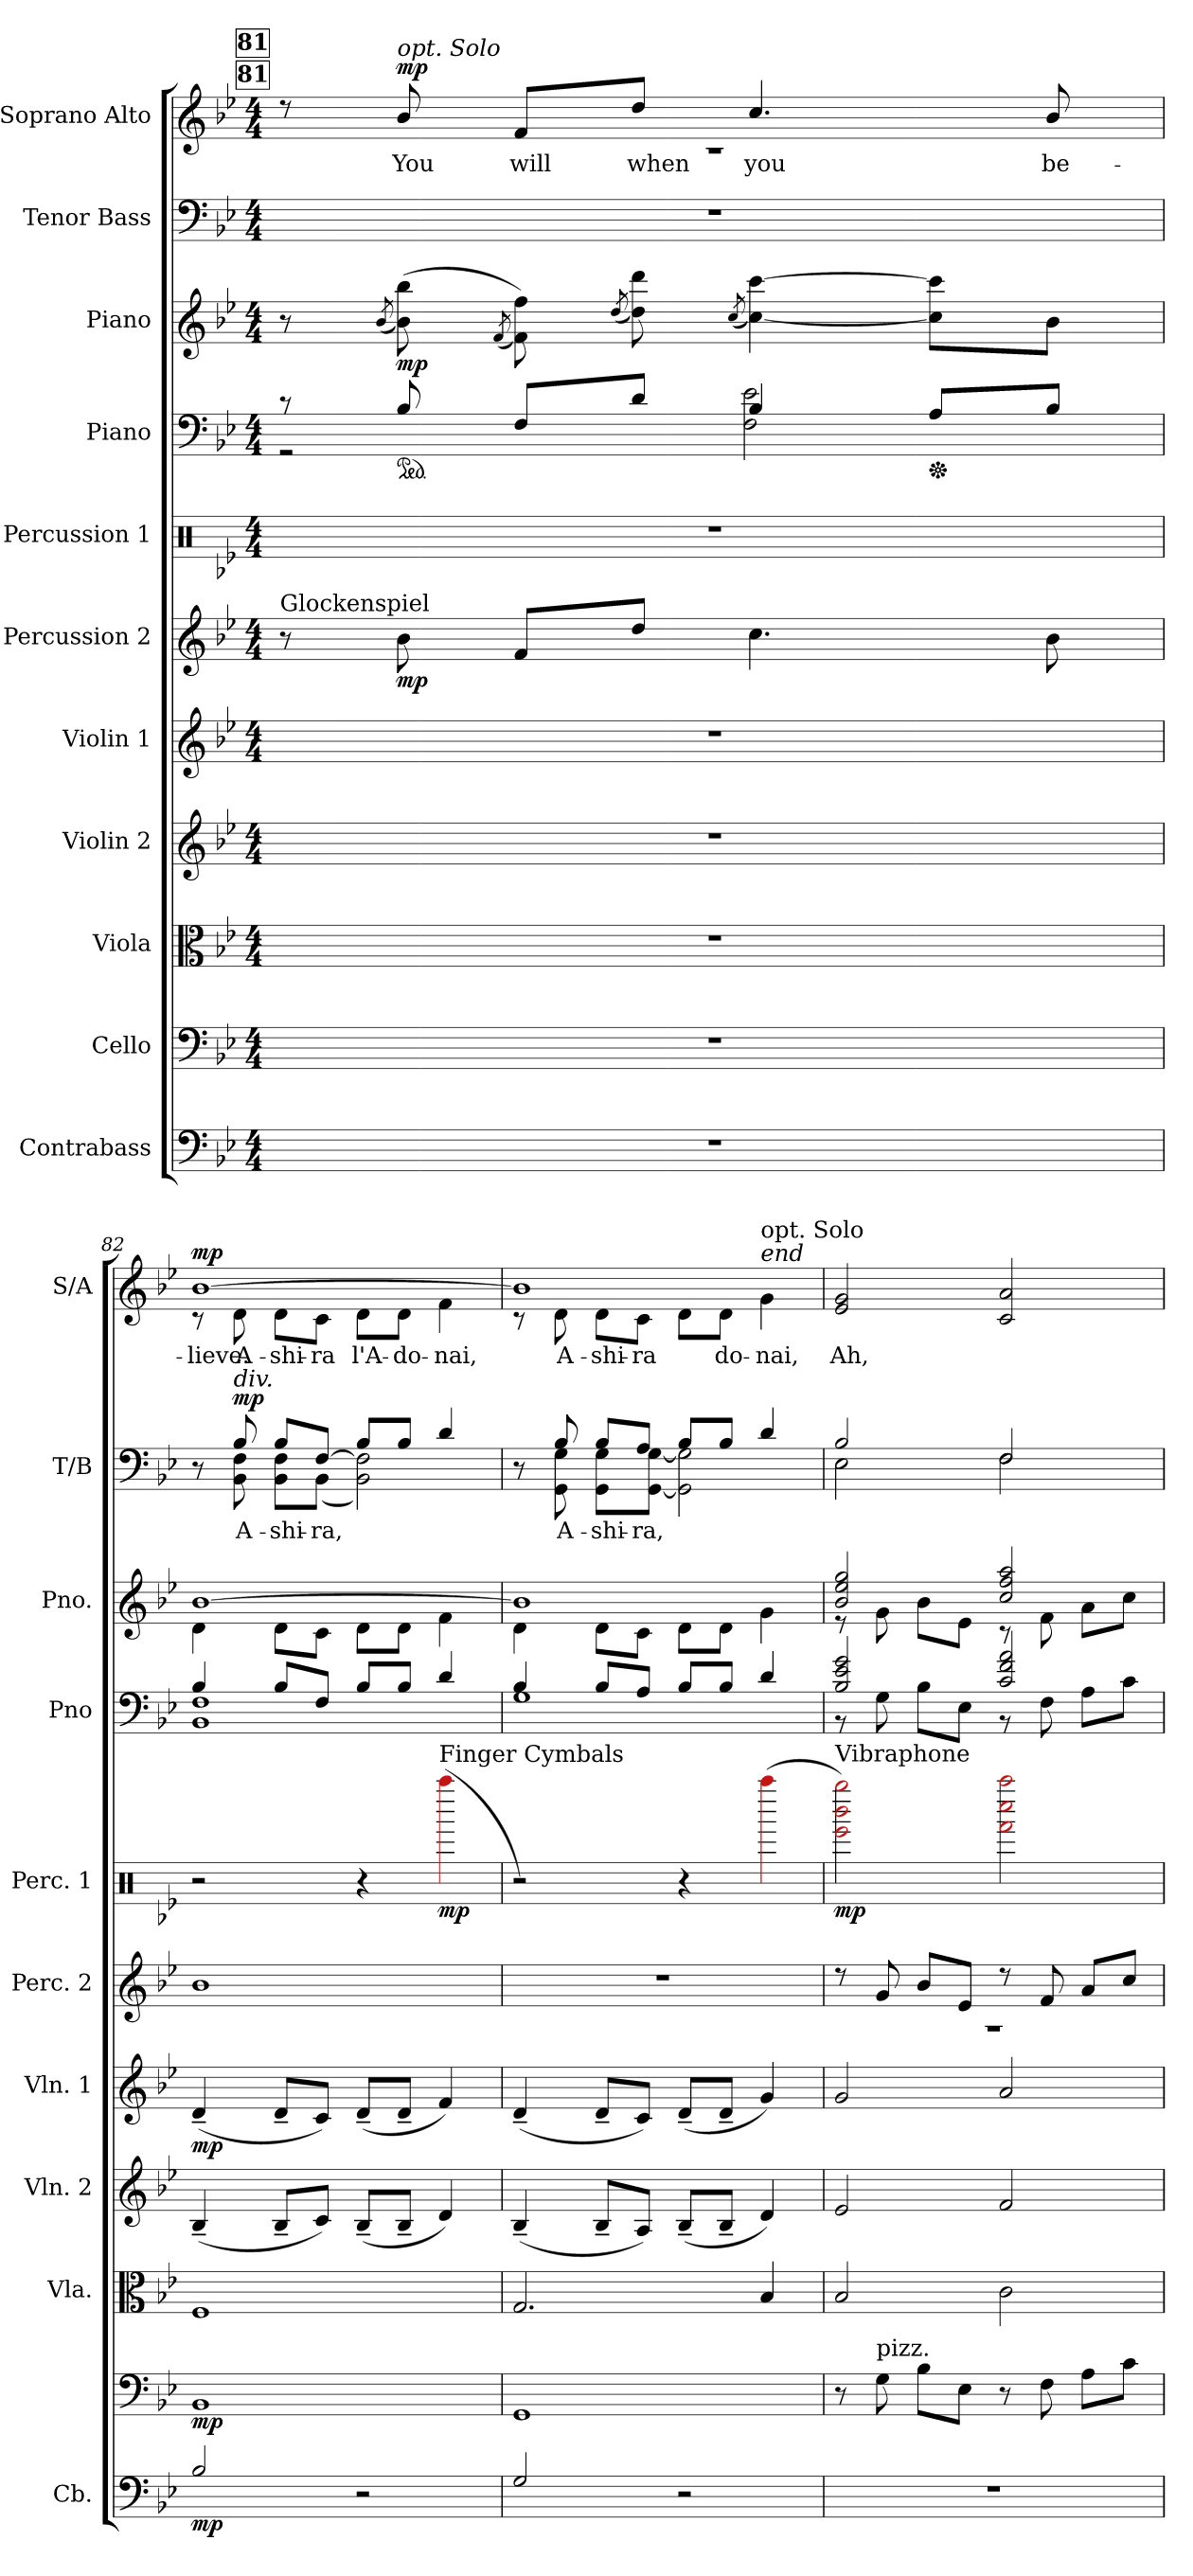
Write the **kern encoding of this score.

**kern	**dynam	**kern	**dynam	**kern	**dynam	**kern	**kern	**dynam	**kern	**dynam	**kern	**dynam	**kern	**kern	**dynam	**kern	**text	**dynam	**kern	**text	**dynam
*part11	*part11	*part10	*part10	*part9	*part9	*part8	*part7	*part7	*part6	*part6	*part5	*part5	*part4	*part3	*part3	*part2	*part2	*part2	*part1	*part1	*part1
*staff11	*staff11	*staff10	*staff10	*staff9	*staff9	*staff8	*staff7	*staff7	*staff6	*staff6	*staff5	*staff5	*staff4	*staff3	*staff3	*staff2	*staff2	*staff2	*staff1	*staff1	*staff1
*I"Contrabass	*	*I"Cello	*	*I"Viola	*	*I"Violin 2	*I"Violin 1	*	*I"Percussion 2	*	*I"Percussion 1	*	*I"Piano	*I"Piano	*	*I"Tenor Bass	*	*	*I"Soprano Alto	*	*
*I'Cb.	*	*	*	*I'Vla.	*	*I'Vln. 2	*I'Vln. 1	*	*I'Perc. 2	*	*I'Perc. 1	*	*I'Pno	*I'Pno.	*	*I'T/B	*	*	*I'S/A	*	*
*clefF4	*	*clefF4	*	*clefC3	*	*clefG2	*clefG2	*	*clefG2	*	*clefX	*	*clefF4	*clefG2	*	*clefF4	*	*	*clefG2	*	*
*ITrd7c12	*	*	*	*	*	*	*	*	*ITrd-14c-24	*	*ITrd-14c-24	*	*	*	*	*	*	*	*	*	*
*k[b-e-]	*	*k[b-e-]	*	*k[b-e-]	*	*k[b-e-]	*k[b-e-]	*	*k[b-e-]	*	*k[b-e-]	*	*k[b-e-]	*k[b-e-]	*	*k[b-e-]	*	*	*k[b-e-]	*	*
*M4/4	*	*M4/4	*	*M4/4	*	*M4/4	*M4/4	*	*M4/4	*	*M4/4	*	*M4/4	*M4/4	*	*M4/4	*	*	*M4/4	*	*
!!LO:REH:place=s1:b:B:fs=14:t=81
!!LO:REH:place=s1:a:B:fs=14:t=81
=81	=81	=81	=81	=81	=81	=81	=81	=81	=81	=81	=81	=81	=81	=81	=81	=81	=81	=81	=81	=81	=81
*	*	*	*	*	*	*	*	*	*	*	*	*	*^	*	*	*	*	*	*^	*	*
!	!	!	!	!	!	!	!	!	!LO:TX:a:t=Glockenspiel	!	!	!	!	!	!	!	!	!	!	!	!	!	!
1r	.	1r	.	1r	.	1r	1r	.	8r	.	1r	.	8r	2r	8r	.	1r	.	.	8r	1r	.	.
.	.	.	.	.	.	.	.	.	.	.	.	.	.	.	(8qb-/	.	.	.	.	.	.	.	.
*	*	*	*	*	*	*	*	*	*	*	*	*	*ped	*	*	*	*	*	*	*	*	*	*
!	!	!	!	!	!	!	!	!	!	!	!	!	!	!	!	!	!	!	!	!LO:TX:a:i:t=opt. Solo	!	!	!
!	!	!	!	!	!	!	!	!	!	!LO:DY:b	!	!	!	!	!	!LO:DY:b	!	!	!	!	!	!LO:LY:a	!LO:DY:a
.	.	.	.	.	.	.	.	.	8bbb-\	mp	.	.	8B-/	.	(8b-\ 8bb-\)	mp	.	.	.	8b-/	.	You	mp
.	.	.	.	.	.	.	.	.	.	.	.	.	.	.	(8qf/	.	.	.	.	.	.	.	.
!	!	!	!	!	!	!	!	!	!	!	!	!	!	!	!	!	!	!	!	!	!	!LO:LY:a	!
.	.	.	.	.	.	.	.	.	8fff/L	.	.	.	8F/L	.	8f\ 8ff\))	.	.	.	.	8f/L	.	will	.
.	.	.	.	.	.	.	.	.	.	.	.	.	.	.	(8qdd/	.	.	.	.	.	.	.	.
!	!	!	!	!	!	!	!	!	!	!	!	!	!	!	!	!	!	!	!	!	!	!LO:LY:a	!
.	.	.	.	.	.	.	.	.	8dddd/J	.	.	.	8d/J	.	8dd\ 8ddd\)	.	.	.	.	8dd/J	.	when	.
.	.	.	.	.	.	.	.	.	.	.	.	.	.	.	(8qcc/	.	.	.	.	.	.	.	.
!	!	!	!	!	!	!	!	!	!	!	!	!	!	!	!	!	!	!	!	!	!	!LO:LY:a	!
.	.	.	.	.	.	.	.	.	4.cccc\	.	.	.	4B-/	2F\ 2e-\	[4cc\ [4ccc\)	.	.	.	.	4.cc/	.	you	.
*	*	*	*	*	*	*	*	*	*	*	*	*	*Xped	*	*	*	*	*	*	*	*	*	*
.	.	.	.	.	.	.	.	.	.	.	.	.	8A/L	.	8cc\] 8ccc\]L	.	.	.	.	.	.	.	.
!	!	!	!	!	!	!	!	!	!	!	!	!	!	!	!	!	!	!	!	!	!	!LO:LY:a	!
.	.	.	.	.	.	.	.	.	8bbb-\	.	.	.	8B-/J	.	8b-\J	.	.	.	.	8b-/	.	be-	.
!!LO:PB:g=z	!!
=82	=82	=82	=82	=82	=82	=82	=82	=82	=82	=82	=82	=82	=82	=82	=82	=82	=82	=82	=82	=82	=82	=82	=82
*	*	*	*	*	*	*	*	*	*	*	*	*	*	*	*^	*	*^	*	*	*	*	*	*
!	!LO:DY:b	!	!LO:DY:b	!	!LO:DY:b	!	!	!	!	!	!	!	!	!	!	!	!	!	!	!	!	!	!	!LO:LY:a	!
!	!	!	!	!	!LO:DY:n=1:b	!	!	!LO:DY:b	!	!	!	!	!	!	!	!	!	!	!	!	!	!	!	!	!LO:DY:b
2BB-/	mp	1BB-	mp	1F	mp mp	(4B-~/	(4d~/	mp	1bbb-	.	2r	.	4B-/	1BB- 1F	[1b-	4d\	.	8r	8ryy	.	.	[1b-	8r	lieve.	mp
!	!	!	!	!	!	!	!	!	!	!	!	!	!	!	!	!	!	!LO:TX:a:i:t=div.	!	!	!	!	!	!	!
!	!	!	!	!	!	!	!	!	!	!	!	!	!	!	!	!	!	!	!	!LO:LY:b	!LO:DY:a	!	!	!LO:LY:b	!
.	.	.	.	.	.	.	.	.	.	.	.	.	.	.	.	.	.	8B-/	8BB-\ 8F\	A-	mp	.	8d\	A-	.
!	!	!	!	!	!	!	!	!	!	!	!	!	!	!	!	!	!	!	!	!LO:LY:b	!	!	!	!LO:LY:b	!
.	.	.	.	.	.	8B-~/L	8d~/L	.	.	.	.	.	8B-/L	.	.	8d\L	.	8B-/L	8BB-\ 8F\L	-shi-	.	.	8d\L	-shi-	.
!	!	!	!	!	!	!	!	!	!	!	!	!	!	!	!	!	!	!	!	!LO:LY:b	!	!	!	!LO:LY:b	!
.	.	.	.	.	.	8c/J)	8c/J)	.	.	.	.	.	8F/J	.	.	8c\J	.	[<8F/J	(8BB-\J	-ra,	.	.	8c\J	-ra	.
!	!	!	!	!	!	!	!	!	!	!	!	!	!	!	!	!	!	!	!	!	!	!	!	!LO:LY:b	!
2r	.	.	.	.	.	(8B-~/L	(8d~/L	.	.	.	4r	.	8B-/L	.	.	8d\L	.	8B-/L	2BB-\ 2F\])	.	.	.	8d\L	l'A-	.
!	!	!	!	!	!	!	!	!	!	!	!	!	!	!	!	!	!	!	!	!	!	!	!	!LO:LY:b	!
.	.	.	.	.	.	8B-~/J	8d~/J	.	.	.	.	.	8B-/J	.	.	8d\J	.	8B-/J	.	.	.	.	8d\J	-do-	.
*	*	*	*	*	*	*	*	*	*	*	*clefX	*	*	*	*	*	*	*	*	*	*	*	*	*	*
!	!	!	!	!	!	!	!	!	!	!	!LO:TX:a:t=Finger Cymbals	!	!	!	!	!	!	!	!	!	!	!	!	!	!
!	!	!	!	!	!	!	!	!	!	!	!	!LO:DY:b	!	!	!	!	!	!	!	!	!	!	!	!LO:LY:b	!
.	.	.	.	.	.	4d/)	4f/)	.	.	.	(4aaaa\	mp	4d/	.	.	4f\	.	4d/	.	.	.	.	4f\	-nai,	.
=83	=83	=83	=83	=83	=83	=83	=83	=83	=83	=83	=83	=83	=83	=83	=83	=83	=83	=83	=83	=83	=83	=83	=83	=83	=83
2GG/	.	1GG	.	2.G/	.	(4B-~/	(4d~/	.	1r	.	2r)	.	4B-/	1G	1b-]	4d\	.	8r	8ryy	.	.	1b-]	8r	.	.
!	!	!	!	!	!	!	!	!	!	!	!	!	!	!	!	!	!	!	!	!LO:LY:b	!	!	!	!LO:LY:b	!
.	.	.	.	.	.	.	.	.	.	.	.	.	.	.	.	.	.	8B-/	8GG\ 8G\	A-	.	.	8d\	A-	.
!	!	!	!	!	!	!	!	!	!	!	!	!	!	!	!	!	!	!	!	!LO:LY:b	!	!	!	!LO:LY:b	!
.	.	.	.	.	.	8B-~/L	8d~/L	.	.	.	.	.	8B-/L	.	.	8d\L	.	8B-/L	8GG\ 8G\L	-shi-	.	.	8d\L	-shi-	.
!	!	!	!	!	!	!	!	!	!	!	!	!	!	!	!	!	!	!	!	!LO:LY:b	!	!	!	!LO:LY:b	!
.	.	.	.	.	.	8A/J)	8c/J)	.	.	.	.	.	8A/J	.	.	8c\J	.	8A/J	[8GG\ [8G\J	-ra,	.	.	8c\J	-ra	.
2r	.	.	.	.	.	(8B-~/L	(8d~/L	.	.	.	4r	.	8B-/L	.	.	8d\L	.	8B-/L	2GG\] 2G\]	.	.	.	8d\L	.	.
!	!	!	!	!	!	!	!	!	!	!	!	!	!	!	!	!	!	!	!	!	!	!	!	!LO:LY:b	!
.	.	.	.	.	.	8B-~/J	8d~/J	.	.	.	.	.	8B-/J	.	.	8d\J	.	8B-/J	.	.	.	.	8d\J	do-	.
!	!	!	!	!	!	!	!	!	!	!	!	!	!	!	!	!	!	!	!	!	!	!	!LO:TX:a:i:t=end	!	!
!	!	!	!	!	!	!	!	!	!	!	!	!	!	!	!	!	!	!	!	!	!	!	!LO:TX:a:t=opt. Solo	!	!
!	!	!	!	!	!	!	!	!	!	!	!	!	!	!	!	!	!	!	!	!	!	!	!	!LO:LY:b	!
.	.	.	.	4B-/	.	4d/)	4g/)	.	.	.	(4aaaa\	.	4d/	.	.	4g\	.	4d/	.	.	.	.	4g\	-nai,	.
=84	=84	=84	=84	=84	=84	=84	=84	=84	=84	=84	=84	=84	=84	=84	=84	=84	=84	=84	=84	=84	=84	=84	=84	=84	=84
*	*	*	*	*	*	*	*	*	*^	*	*	*	*	*	*	*	*	*	*	*	*	*	*	*	*
!	!	!	!	!	!	!	!	!	!	!	!	!	!	!	!	!	!	!	!	!	!	!	!LO:TX:a:i:t=All	!	!	!
!	!	!	!	!	!	!	!	!	!	!	!	!	!	!	!	!	!	!	!	!	!	!	!LO:TX:a:i:t=rit.	!	!	!
!	!	!	!	!	!	!	!	!	!	!	!	!	!	!	!	!	!	!	!	!	!	!	!LO:TX:b:i:t=rit.	!	!	!
!	!	!	!	!	!	!	!	!	!	!	!	!	!	!	!	!	!	!	!	!	!	!	!LO:TX:b:i:t=rit.	!	!	!
!	!	!	!	!	!	!	!	!	!	!	!	!	!	!	!	!	!	!	!	!	!	!	!LO:TX:b:i:t=rit.	!	!	!
!	!	!	!	!	!	!	!	!	!	!	!	!	!	!	!	!	!	!	!	!	!	!	!LO:TX:b:i:t=rit.	!	!	!
!	!	!	!	!	!	!	!	!	!	!	!	!	!	!	!	!	!	!	!	!	!	!	!LO:TX:b:i:t=rit.	!	!	!
!	!	!	!	!	!	!	!	!	!	!	!	!	!	!	!	!	!	!	!	!	!	!	!LO:TX:b:i:t=rit.	!	!	!
!	!	!	!	!	!	!	!	!	!	!	!	!	!	!	!	!	!	!	!	!	!	!	!LO:TX:b:i:t=rit.	!	!	!
!	!	!	!	!	!	!	!	!	!	!	!	!	!	!	!	!	!	!	!	!	!	!	!LO:TX:b:i:t=rit.	!	!	!
!	!	!	!	!	!	!	!	!	!	!	!	!	!	!	!	!	!	!	!	!	!	!	!LO:TX:b:i:t=rit.	!	!	!
!	!	!	!	!	!	!	!	!	!	!	!	!LO:TX:a:t=Vibraphone	!	!	!	!	!	!	!	!	!	!	!	!	!	!
!	!	!	!	!	!	!	!	!	!	!	!	!	!LO:DY:b	!	!	!	!	!	!	!	!	!	!	!	!LO:LY:b	!
*	*	*	*	*	*	*	*	*	*	*	*	*	*	*	*	*	*	*	*	*	*	*	*v	*v	*	*
1r	.	8r	.	2B-/	.	2e-/	2g/	.	8r	1r	.	2eeen\ 2bbbn\ 2gggg\)	mp	2B-/ 2e-/ 2g/	8r	2b-/ 2ee-/ 2gg/	8r	.	2B-/	2E-\	.	.	2e-/ 2g/	Ah,	.
!	!	!LO:TX:a:t=pizz.	!	!	!	!	!	!	!	!	!	!	!	!	!	!	!	!	!	!	!	!	!	!	!
.	.	8G\	.	.	.	.	.	.	8ggg/	.	.	.	.	.	8G\	.	8g\	.	.	.	.	.	.	.	.
.	.	8B-\L	.	.	.	.	.	.	8bbb-/L	.	.	.	.	.	8B-\L	.	8b-\L	.	.	.	.	.	.	.	.
.	.	8E-\J	.	.	.	.	.	.	8eee-/J	.	.	.	.	.	8E-\J	.	8e-\J	.	.	.	.	.	.	.	.
.	.	8r	.	2c\	.	2f/	2a/	.	8r	.	.	2fff\ 2cccc\ 2aaaa\	.	2c/ 2f/ 2a/	8r	2cc/ 2ff/ 2aa/	8r	.	2F/	2F\	.	.	2c/ 2a/	.	.
.	.	8F\	.	.	.	.	.	.	8fff/	.	.	.	.	.	8F\	.	8f\	.	.	.	.	.	.	.	.
.	.	8A\L	.	.	.	.	.	.	8aaa/L	.	.	.	.	.	8A\L	.	8a\L	.	.	.	.	.	.	.	.
.	.	8c\J	.	.	.	.	.	.	8cccc/J	.	.	.	.	.	8c\J	.	8cc\J	.	.	.	.	.	.	.	.
*	*	*	*	*	*	*	*	*	*	*	*	*	*	*v	*v	*	*	*	*v	*v	*	*	*	*	*
*	*	*	*	*	*	*	*	*	*v	*v	*	*	*	*	*v	*v	*	*	*	*	*	*	*
=	=	=	=	=	=	=	=	=	=	=	=	=	=	=	=	=	=	=	=	=	=
*-	*-	*-	*-	*-	*-	*-	*-	*-	*-	*-	*-	*-	*-	*-	*-	*-	*-	*-	*-	*-	*-
